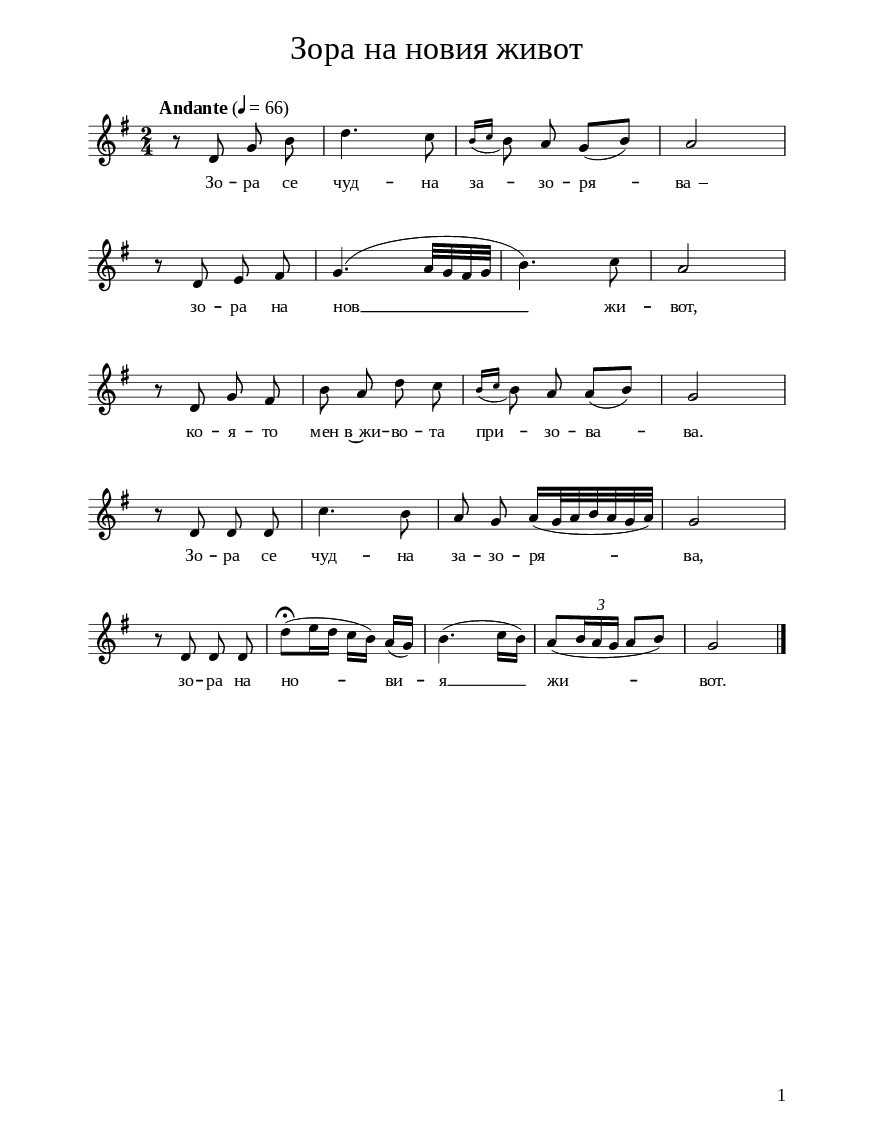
\version "2.24.3"

% include paper part and global functions
\include "include/globals.ily"

\bookpart {

  \label #'ref215
  \tocItem \markup "Зора на новия живот"
  \include "include/bookpart-paper.ily"
  \score {
    \include "include/score-layout.ily"

    \new Voice \absolute {
      \clef treble
      \key g \major
      \time 2/4
      \tempoFunc "Andante" 4 "66"
      \autoBeamOff
      r8  d'8  g'8  b'8 | % 2
      d''4.  c''8 | % 3
      \acciaccatura {  b'16 [  c''16 ] }  b'8
      a'8  g'8 ( [  b'8 ) ] | % 4
      a'2 \break | % 5
      r8  d'8  e'8  fis'8 | % 6
      g'4. (  a'32 [  g'32  fis'32  g'32
      ] | % 7
      b'4. )  c''8 | % 8
      a'2 \break | % 9
      r8  d'8  g'8  fis'8 |
      b'8  a'8  d''8  c''8 | % 11
      \acciaccatura {  b'16 [  c''16 ] }  b'8
      a'8  a'8 ( [  b'8 ) ] | % 12
      g'2 \break | % 13
      r8  d'8  d'8  d'8 | % 14
      c''4.  b'8 | % 15
      a'8  g'8  a'16 ( [  g'32  a'32
      b'32  a'32  g'32  a'32 ) ] | % 16
      g'2 \break | % 17
      r8  d'8  d'8  d'8 | % 18
      d''8 ( ^\fermata [  e''16  d''16 ]
      c''16 [  b'16 ) ]  a'16 ( [  g'16 )
      ] | % 19
      b'4. (  c''16 [  b'16 ) ] |
      a'8 ( [ \once \omit TupletBracket
      \times 2/3  {
        b'16  a'16  g'16 ]
      }
      a'8 [  b'8 ) ] | % 21
      g'2 \bar "|."
    }


    \addlyrics {
      Зо -- ра се чуд -- на за --
      зо -- ря -- "ва  –" зо -- ра на нов __
      жи -- вот, ко --
      я -- то мен в~жи -- во -- та
      при -- зо -- ва -- ва. Зо --
      ра се чуд -- на за -- зо -- ря --
      ва, зо -- ра на
      но -- ви -- я __
      жи -- вот.}

      \header {
        title = \titleFunc "Зора на новия живот" "Zora na Novija život"
      }

      \midi{}

    } % score


  } % bookpart

  % Più mosso
  %
